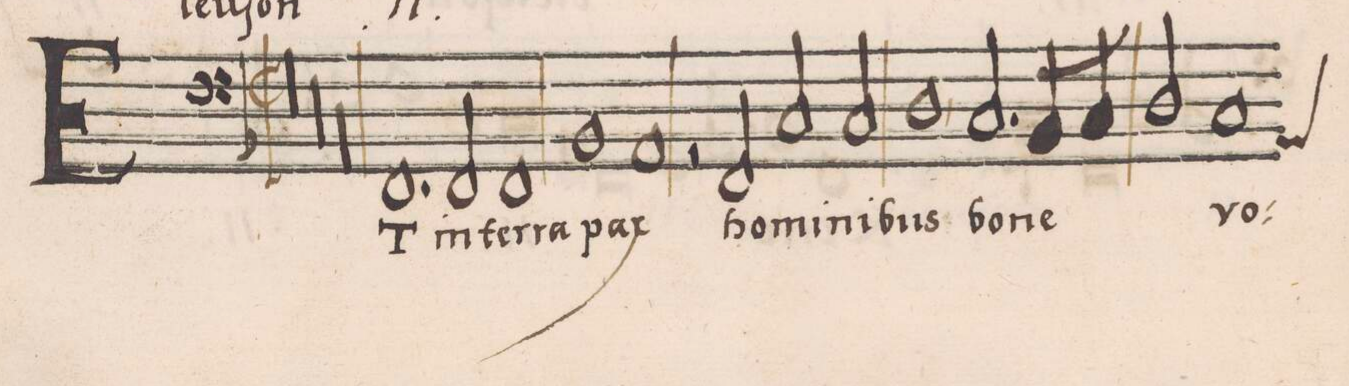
**kern	**text
*I"BASSVS	*
*clefF4	*
*k[b-]	*
*met(C|)	*
*M2/1	*
0r	.
=2	=2
0r	.
=3	=3
0r	.
=4	=4
0r	.
=5	=5
0r	.
=6	=6
0r	.
=7	=7
1.FF	ET
2FF/	in
=8	=8
1FF	ter-
1BB-	-ra
=9	=9
1AA	pax
2r	.
2FF/	ho-
=10	=10
2C/	-mi-
2C/	-ni-
1D,	-bus
=11	=11
2.C/	bo-
8BB-/L	-ne
8C/J	.
2D/	.
*custos:AA	*
1C	vo-
=12	=12
*-	*-
